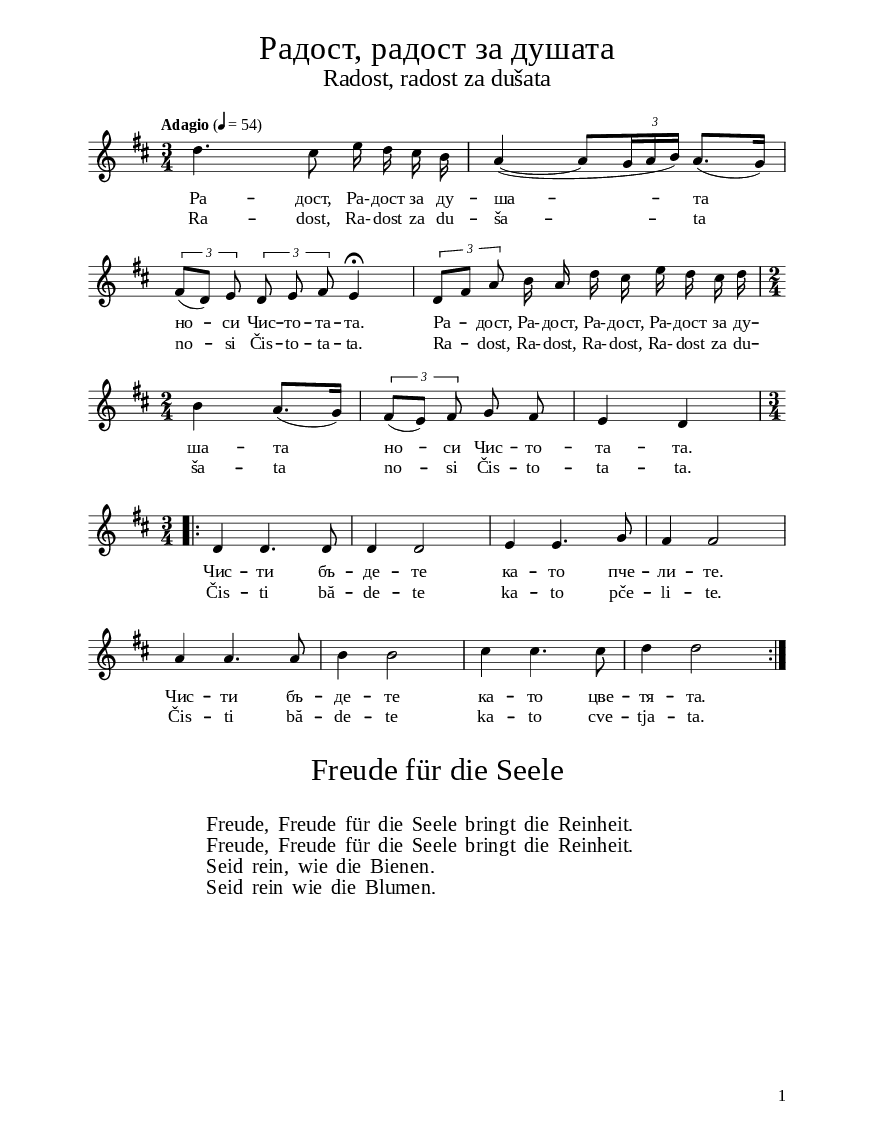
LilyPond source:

\version "2.24.1"

% include paper part and global functions
\include "include/globals.ily"

\bookpart {
  \label #'ref155_1
  \tocItem \markup "Радост, радост за душата – Radost, radost za dušata"
  \include "include/bookpart-paper.ily"
  \score {
    \include "include/score-layout.ily"

    \new Voice \absolute {
      \clef treble
      \key d \major
      \time 3/4
      \tempoFunc "Adagio" 4 "54"
      \autoBeamOff
      d''4.  cis''8  e''16  d''16
      cis''16  b'16 | % 2
      a'4 ( ~  a'8 [ \once \omit TupletBracket
      \times 2/3  {
        g'16  a'16  b'16 ) ]
      }
      a'8. ( [  g'16 ) ] \break | % 3

      \times 2/3  {
        fis'8 ( [  d'8 ) ] e'8
      }

      \times 2/3  {
        d'8   e'8  fis'8
      }
      e'4 ^\fermata \noBreak | % 4

      \times 2/3  {
        d'8 [  fis'8 ] a'8
      }
      b'16  a'16  d''16  cis''16
      e''16  d''16  cis''16  d''16
      \break | % 5
      \time 2/4
      b'4  a'8. [(  g'16 )]
      \times 2/3  {
        fis'8 ( [  e'8 ) ] fis'8
      }
      % 6
      g'8  fis'8  e'4  d'4 \time 3/4 \break \repeat
      volta 2 {
        | % 7
        d'4  d'4.  d'8 | % 8
        d'4  d'2 | % 9
        e'4  e'4.  g'8 |
        fis'4  fis'2 \break | % 11
        a'4  a'4.  a'8 | % 12
        b'4  b'2 | % 13
        cis''4  cis''4.  cis''8 | % 14
        d''4  d''2
      }

    }

    \addlyrics {
      Ра -- дост, "Ра-" -- дост за ду -- ша
      --  та  но -- си
      Чис -- то -- та -- та. Ра -- дост,
      "Ра-" -- дост, "Ра-" -- дост, "Ра-" -- дост
      за ду -- ша -- та  но -- си
      Чис -- то -- та -- та. Чис -- ти бъ --
      де -- те ка -- то пче -- ли -- те.
      Чис -- ти бъ -- де -- те ка -- то
      цве -- тя -- та.
    }

    \addlyrics {
      Ra -- dost, "Ra-" -- dost za du -- ša
      --  ta  no -- si
      Čis -- to -- ta -- ta. Ra -- dost,
      "Ra-" -- dost, "Ra-" -- dost, "Ra-" -- dost
      za du -- ša -- ta  no -- si
      Čis -- to -- ta -- ta. Čis -- ti bă --
      de -- te ka -- to pče -- li -- te.
      Čis -- ti bă -- de -- te ka -- to
      cve -- tja -- ta.
    }
    \header {
      title = \titleFunc "Радост, радост за душата" "Radost, radost za dušata"
    }

    \midi{}

  } % score



  % include foreign translation(s) of the song
  \version "2.20.0"

\markup \fill-line { \fontsize #6 "Freude für die Seele" }
\markup \null
\markup \null
\markup \fontsize #+2.5 {
  \hspace #10
  \override #'(baseline-skip . 2)

  \column {
    \line { " " }

\line { " "Freude, Freude für die Seele bringt die Reinheit. }

\line { " "Freude, Freude für die Seele bringt die Reinheit. }

\line { " "Seid rein, wie die Bienen.}

\line { " "Seid rein wie die Blumen.}

  }
}


} % bookpart
